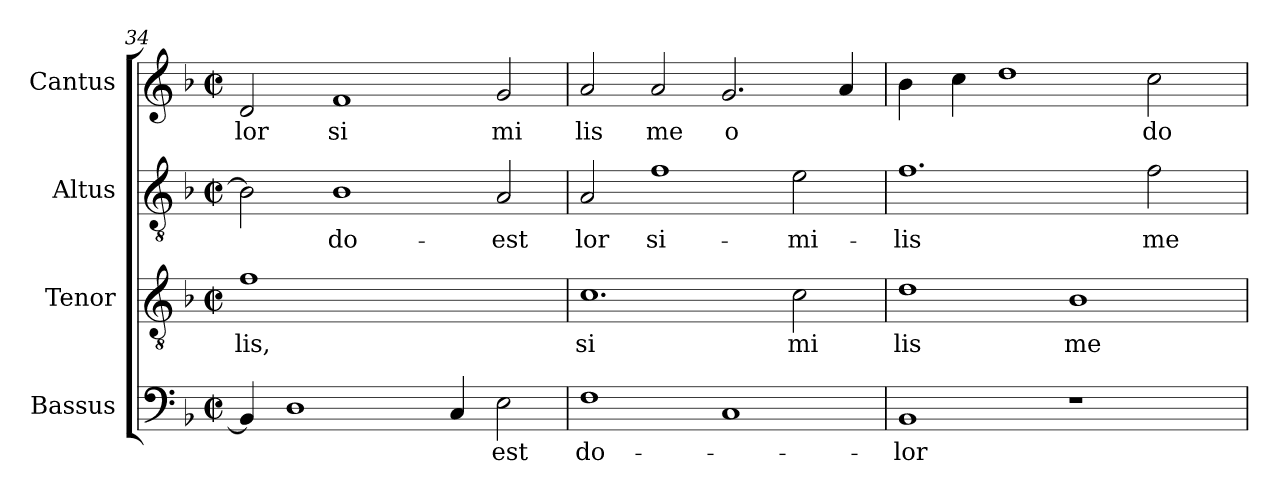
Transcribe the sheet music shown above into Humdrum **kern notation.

**kern	**text	**kern	**text	**kern	**text	**kern	**text
*part4	*part4	*part3	*part3	*part2	*part2	*part1	*part1
*staff4	*staff4	*staff3	*staff3	*staff2	*staff2	*staff1	*staff1
*I"Bassus	*	*I"Tenor	*	*I"Altus	*	*I"Cantus	*
*clefF4	*	*clefGv2	*	*clefGv2	*	*clefG2	*
*k[b-]	*	*k[b-]	*	*k[b-]	*	*k[b-]	*
*F:	*	*F:	*	*F:	*	*F:	*
*M2/2	*	*M2/2	*	*M2/2	*	*M2/2	*
*met(c|)	*	*met(c|)	*	*met(c|)	*	*met(c|)	*
=34	=34	=34	=34	=34	=34	=34	=34
!	!	!	!LO:LY:b:cj	!	!	!	!LO:LY:b:cj
4BB-/]	.	1f	lis,	2B-\]	.	2d/	lor
1D	.	.	.	.	.	.	.
!	!	!	!	!	!LO:LY:b:cj	!	!LO:LY:b:cj
.	.	.	.	1B-	do-	1f	si
.	.	1ryy	.	.	.	.	.
4C/	.	.	.	.	.	.	.
!	!LO:LY:b:cj	!	!	!	!LO:LY:b:cj	!	!LO:LY:b:cj
2E\	est	.	.	2A/	est	2g/	mi
=35	=35	=35	=35	=35	=35	=35	=35
!	!LO:LY:b:cj	!	!LO:LY:b:cj	!	!LO:LY:b:cj	!	!LO:LY:b:cj
1F	do-	1.c	si	2A/	-lor	2a/	lis
!	!	!	!	!	!LO:LY:b:cj	!	!LO:LY:b:cj
.	.	.	.	1f	si-	2a/	me
!	!	!	!	!	!	!	!LO:LY:b:cj
1C	.	.	.	.	.	2.g/	o
!	!	!	!LO:LY:b:cj	!	!LO:LY:b:cj	!	!
.	.	2c\	mi	2e\	-mi-	.	.
.	.	.	.	.	.	4a/	.
!!LO:PB:g=z
=36	=36	=36	=36	=36	=36	=36	=36
!	!LO:LY:b:cj	!	!LO:LY:b:cj	!	!LO:LY:b:cj	!	!
*	*	*	*	*^	*	*	*
1BB-	-lor	1d	lis	1.f	64ryy	-lis	4b-\	.
.	.	.	.	.	1ryy	.	.	.
.	.	.	.	.	.	.	4cc\	.
.	.	.	.	.	.	.	1dd	.
!	!	!	!LO:LY:b:cj	!	!	!	!	!
1r	.	1B-	me	.	.	.	.	.
.	.	.	.	.	2ryy	.	.	.
!	!	!	!	!	!	!LO:LY:b:cj	!	!LO:LY:b:cj
.	.	.	.	2f\	.	me	2cc\	do
.	.	.	.	.	4ryy	.	.	.
.	.	.	.	.	8...ryy	.	.	.
*	*	*	*	*v	*v	*	*	*
=	=	=	=	=	=	=	=
*-	*-	*-	*-	*-	*-	*-	*-
